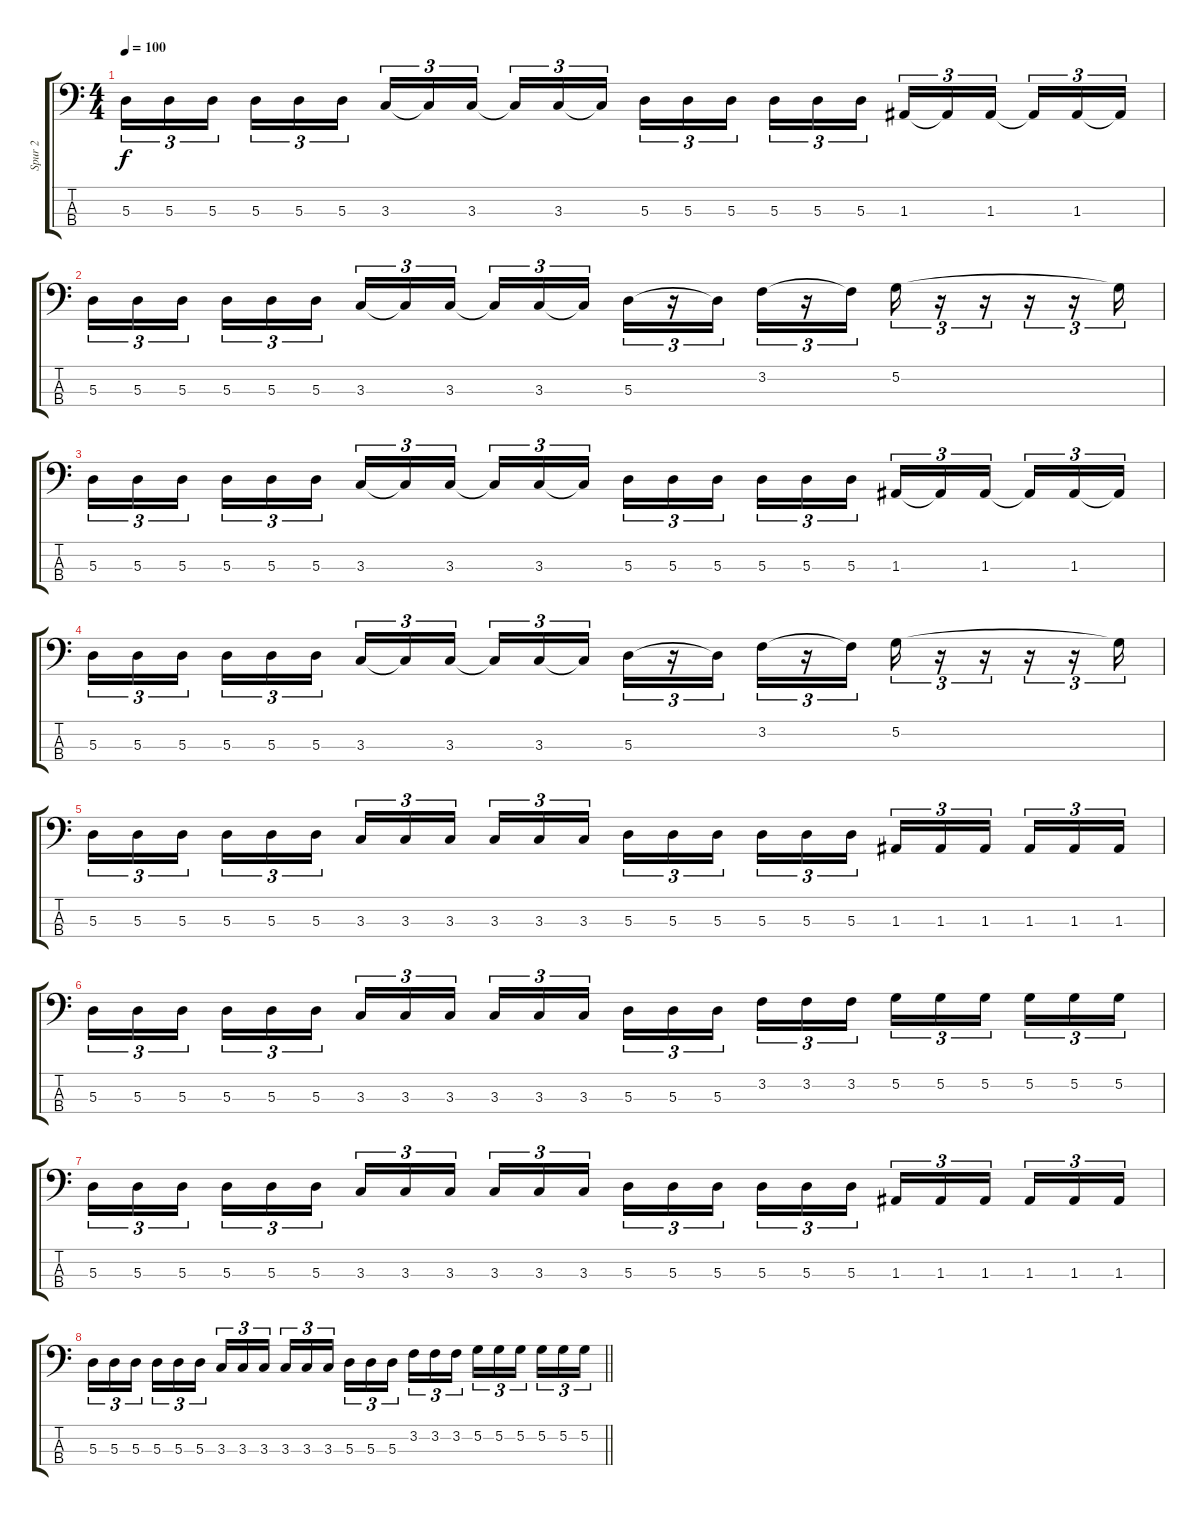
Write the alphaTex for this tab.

\track ("Spur 2" "Spur 2") {instrument electricbassfinger}
\staff {score tabs}
\tuning (G2 D2 A1 E1) {hide}
\ts (4 4)
\tempo 100
\clef f4
\ks c
5.3.16{tu (3 2) dy f instrument electricbassfinger} 5.3.16{tu (3 2)} 5.3.16{tu (3 2) beam splitsecondary} 5.3.16{tu (3 2)} 5.3.16{tu (3 2)} 5.3.16{tu (3 2)} 3.3.16{tu (3 2)} 3.3{t}.16{tu (3 2)} 3.3.16{tu (3 2) beam splitsecondary} 3.3{t}.16{tu (3 2)} 3.3.16{tu (3 2)} 3.3{t}.16{tu (3 2)} 5.3.16{tu (3 2)} 5.3.16{tu (3 2)} 5.3.16{tu (3 2) beam splitsecondary} 5.3.16{tu (3 2)} 5.3.16{tu (3 2)} 5.3.16{tu (3 2)} 1.3.16{tu (3 2)} 1.3{t}.16{tu (3 2)} 1.3.16{tu (3 2) beam splitsecondary} 1.3{t}.16{tu (3 2)} 1.3.16{tu (3 2)} 1.3{t}.16{tu (3 2)} |
5.3.16{tu (3 2)} 5.3.16{tu (3 2)} 5.3.16{tu (3 2) beam splitsecondary} 5.3.16{tu (3 2)} 5.3.16{tu (3 2)} 5.3.16{tu (3 2)} 3.3.16{tu (3 2)} 3.3{t}.16{tu (3 2)} 3.3.16{tu (3 2) beam splitsecondary} 3.3{t}.16{tu (3 2)} 3.3.16{tu (3 2)} 3.3{t}.16{tu (3 2)} 5.3.16{tu (3 2)} r.16{tu (3 2)} 5.3{t}.16{tu (3 2)} 3.2.16{tu (3 2)} r.16{tu (3 2)} 3.2{t}.16{tu (3 2)} 5.2.16{tu (3 2)} r.16{tu (3 2)} r.16{tu (3 2)} r.16{tu (3 2)} r.16{tu (3 2)} 5.2{t}.16{tu (3 2)} |
5.3.16{tu (3 2)} 5.3.16{tu (3 2)} 5.3.16{tu (3 2) beam splitsecondary} 5.3.16{tu (3 2)} 5.3.16{tu (3 2)} 5.3.16{tu (3 2)} 3.3.16{tu (3 2)} 3.3{t}.16{tu (3 2)} 3.3.16{tu (3 2) beam splitsecondary} 3.3{t}.16{tu (3 2)} 3.3.16{tu (3 2)} 3.3{t}.16{tu (3 2)} 5.3.16{tu (3 2)} 5.3.16{tu (3 2)} 5.3.16{tu (3 2) beam splitsecondary} 5.3.16{tu (3 2)} 5.3.16{tu (3 2)} 5.3.16{tu (3 2)} 1.3.16{tu (3 2)} 1.3{t}.16{tu (3 2)} 1.3.16{tu (3 2) beam splitsecondary} 1.3{t}.16{tu (3 2)} 1.3.16{tu (3 2)} 1.3{t}.16{tu (3 2)} |
5.3.16{tu (3 2)} 5.3.16{tu (3 2)} 5.3.16{tu (3 2) beam splitsecondary} 5.3.16{tu (3 2)} 5.3.16{tu (3 2)} 5.3.16{tu (3 2)} 3.3.16{tu (3 2)} 3.3{t}.16{tu (3 2)} 3.3.16{tu (3 2) beam splitsecondary} 3.3{t}.16{tu (3 2)} 3.3.16{tu (3 2)} 3.3{t}.16{tu (3 2)} 5.3.16{tu (3 2)} r.16{tu (3 2)} 5.3{t}.16{tu (3 2)} 3.2.16{tu (3 2)} r.16{tu (3 2)} 3.2{t}.16{tu (3 2)} 5.2.16{tu (3 2)} r.16{tu (3 2)} r.16{tu (3 2)} r.16{tu (3 2)} r.16{tu (3 2)} 5.2{t}.16{tu (3 2)} |
5.3.16{tu (3 2)} 5.3.16{tu (3 2)} 5.3.16{tu (3 2) beam splitsecondary} 5.3.16{tu (3 2)} 5.3.16{tu (3 2)} 5.3.16{tu (3 2)} 3.3.16{tu (3 2)} 3.3.16{tu (3 2)} 3.3.16{tu (3 2) beam splitsecondary} 3.3.16{tu (3 2)} 3.3.16{tu (3 2)} 3.3.16{tu (3 2)} 5.3.16{tu (3 2)} 5.3.16{tu (3 2)} 5.3.16{tu (3 2) beam splitsecondary} 5.3.16{tu (3 2)} 5.3.16{tu (3 2)} 5.3.16{tu (3 2)} 1.3.16{tu (3 2)} 1.3.16{tu (3 2)} 1.3.16{tu (3 2) beam splitsecondary} 1.3.16{tu (3 2)} 1.3.16{tu (3 2)} 1.3.16{tu (3 2)} |
5.3.16{tu (3 2)} 5.3.16{tu (3 2)} 5.3.16{tu (3 2) beam splitsecondary} 5.3.16{tu (3 2)} 5.3.16{tu (3 2)} 5.3.16{tu (3 2)} 3.3.16{tu (3 2)} 3.3.16{tu (3 2)} 3.3.16{tu (3 2) beam splitsecondary} 3.3.16{tu (3 2)} 3.3.16{tu (3 2)} 3.3.16{tu (3 2)} 5.3.16{tu (3 2)} 5.3.16{tu (3 2)} 5.3.16{tu (3 2) beam splitsecondary} 3.2.16{tu (3 2)} 3.2.16{tu (3 2)} 3.2.16{tu (3 2)} 5.2.16{tu (3 2)} 5.2.16{tu (3 2)} 5.2.16{tu (3 2) beam splitsecondary} 5.2.16{tu (3 2)} 5.2.16{tu (3 2)} 5.2.16{tu (3 2)} |
5.3.16{tu (3 2)} 5.3.16{tu (3 2)} 5.3.16{tu (3 2) beam splitsecondary} 5.3.16{tu (3 2)} 5.3.16{tu (3 2)} 5.3.16{tu (3 2)} 3.3.16{tu (3 2)} 3.3.16{tu (3 2)} 3.3.16{tu (3 2) beam splitsecondary} 3.3.16{tu (3 2)} 3.3.16{tu (3 2)} 3.3.16{tu (3 2)} 5.3.16{tu (3 2)} 5.3.16{tu (3 2)} 5.3.16{tu (3 2) beam splitsecondary} 5.3.16{tu (3 2)} 5.3.16{tu (3 2)} 5.3.16{tu (3 2)} 1.3.16{tu (3 2)} 1.3.16{tu (3 2)} 1.3.16{tu (3 2) beam splitsecondary} 1.3.16{tu (3 2)} 1.3.16{tu (3 2)} 1.3.16{tu (3 2)} |
\barLineRight lightlight
5.3.16{tu (3 2)} 5.3.16{tu (3 2)} 5.3.16{tu (3 2) beam splitsecondary} 5.3.16{tu (3 2)} 5.3.16{tu (3 2)} 5.3.16{tu (3 2)} 3.3.16{tu (3 2)} 3.3.16{tu (3 2)} 3.3.16{tu (3 2) beam splitsecondary} 3.3.16{tu (3 2)} 3.3.16{tu (3 2)} 3.3.16{tu (3 2)} 5.3.16{tu (3 2)} 5.3.16{tu (3 2)} 5.3.16{tu (3 2) beam splitsecondary} 3.2.16{tu (3 2)} 3.2.16{tu (3 2)} 3.2.16{tu (3 2)} 5.2.16{tu (3 2)} 5.2.16{tu (3 2)} 5.2.16{tu (3 2) beam splitsecondary} 5.2.16{tu (3 2)} 5.2.16{tu (3 2)} 5.2.16{tu (3 2)}
